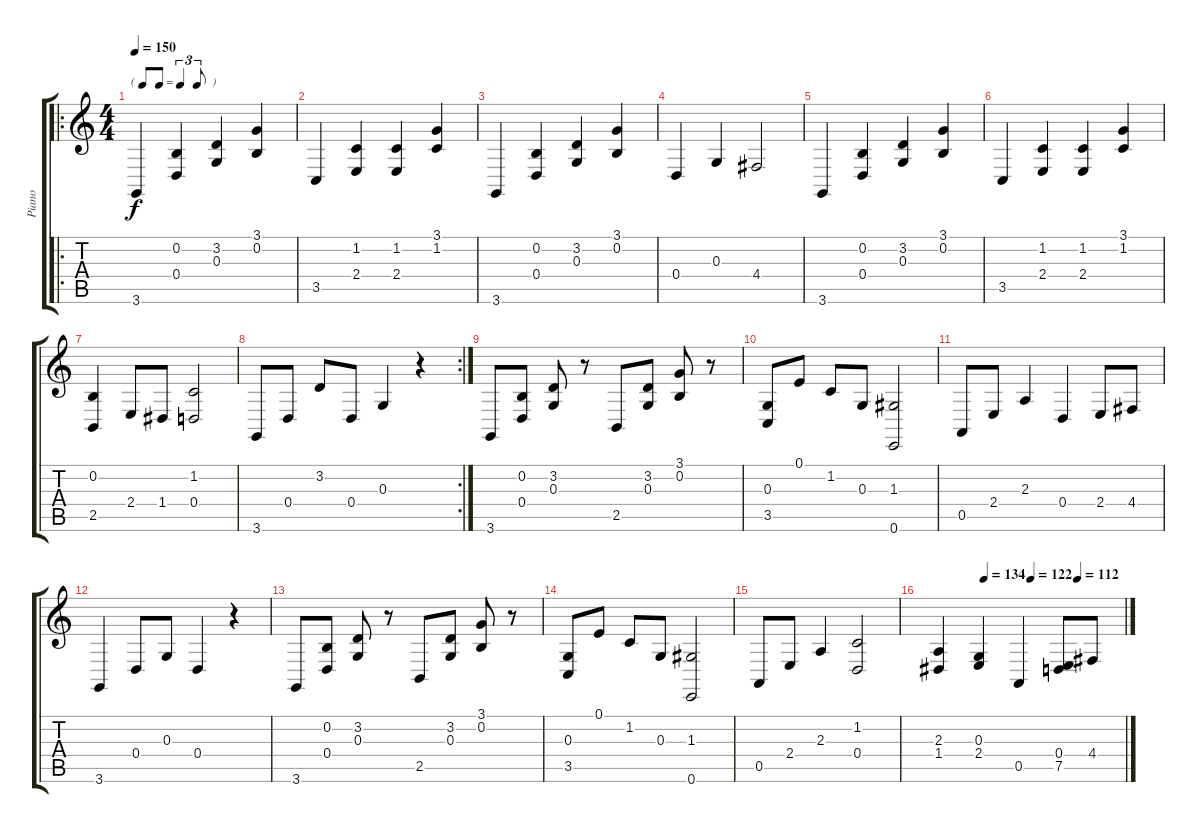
\track ("Piano" "Piano") {instrument acousticgrandpiano}
\staff {score tabs}
\tuning (E4 B3 G3 D3 A2 E2) {hide}
\ro
\ts (4 4)
\tf triplet8th
\tempo 150
\clef g2
\ks c
3.6.4{dy f instrument acousticgrandpiano} (0.2 0.4).4 (3.2 0.3).4 (3.1 0.2).4 |
3.5.4 (1.2 2.4).4 (1.2 2.4).4 (3.1 1.2).4 |
3.6.4 (0.2 0.4).4 (3.2 0.3).4 (3.1 0.2).4 |
0.4.4 0.3.4 4.4.2 |
3.6.4 (0.2 0.4).4 (3.2 0.3).4 (3.1 0.2).4 |
3.5.4 (1.2 2.4).4 (1.2 2.4).4 (3.1 1.2).4 |
(0.2 2.5).4 2.4.8 1.4.8 (1.2 0.4).2 |
\rc 2
3.6.8 0.4.8 3.2.8 0.4.8 0.3.4 r.4 |
3.6.8 (0.2 0.4).8 (3.2 0.3).8 r.8 2.5.8 (3.2 0.3).8 (3.1 0.2).8 r.8 |
(0.3 3.5).8 0.1.8 1.2.8 0.3.8 (1.3 0.6).2 |
0.5.8 2.4.8 2.3.4 0.4.4 2.4.8 4.4.8 |
3.6.4 0.4.8 0.3.8 0.4.4 r.4 |
3.6.8 (0.2 0.4).8 (3.2 0.3).8 r.8 2.5.8 (3.2 0.3).8 (3.1 0.2).8 r.8 |
(0.3 3.5).8 0.1.8 1.2.8 0.3.8 (1.3 0.6).2 |
0.5.8 2.4.8 2.3.4 (1.2 0.4).2 |
\tempo (134 0.25)
\tempo (122 0.5)
\tempo (112 0.75)
(2.3 1.4).4 (0.3 2.4).4 0.5.4 (0.4 7.5).8 4.4.8
